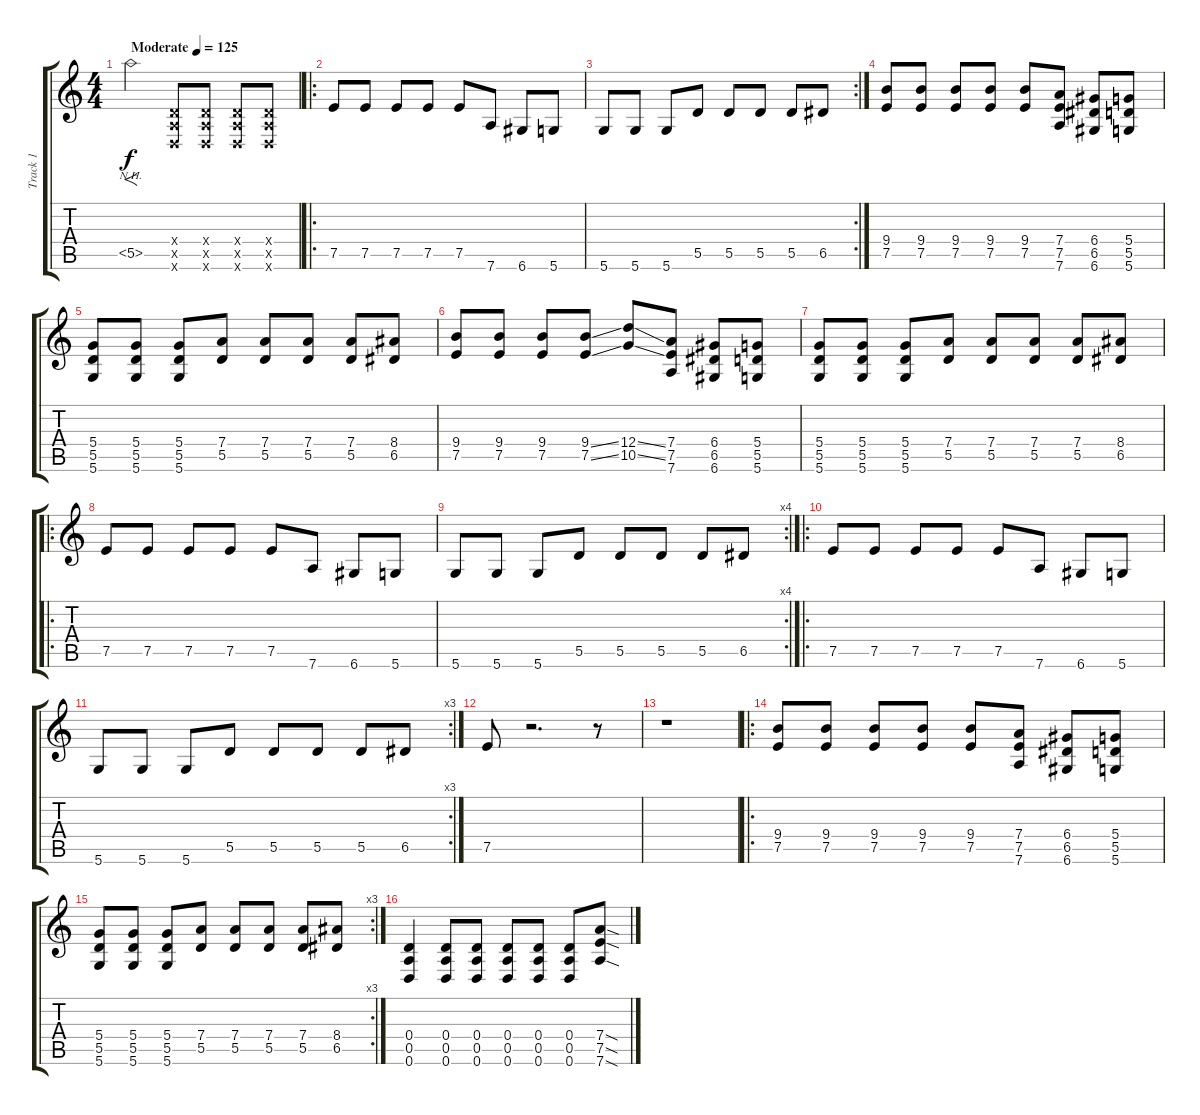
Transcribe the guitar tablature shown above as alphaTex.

\track ("Track 1" "Track 1") {instrument overdrivenguitar}
\staff {score tabs}
\tuning (E4 B3 G3 D3 A2 D2) {hide}
\ts (4 4)
\tempo (125 "Moderate")
\clef g2
\ks c
5.5{nh}.2{f dy f instrument overdrivenguitar} (0.4{x} 0.5{x} 0.6{x}).8 (0.4{x} 0.5{x} 0.6{x}).8 (0.4{x} 0.5{x} 0.6{x}).8 (0.4{x} 0.5{x} 0.6{x}).8 |
\ro
7.5.8{balance 13} 7.5.8 7.5.8 7.5.8 7.5.8 7.6.8 6.6.8 5.6.8 |
\rc 2
5.6.8 5.6.8 5.6.8 5.5.8 5.5.8 5.5.8 5.5.8 6.5.8 |
(9.4 7.5).8 (9.4 7.5).8 (9.4 7.5).8 (9.4 7.5).8 (9.4 7.5).8 (7.4 7.5 7.6).8 (6.4 6.5 6.6).8 (5.4 5.5 5.6).8 |
(5.4 5.5 5.6).8 (5.4 5.5 5.6).8 (5.4 5.5 5.6).8 (7.4 5.5).8 (7.4 5.5).8 (7.4 5.5).8 (7.4 5.5).8 (8.4 6.5).8 |
(9.4 7.5).8 (9.4 7.5).8 (9.4 7.5).8 (9.4{ss} 7.5{ss}).8 (12.4{ss} 10.5{ss}).8 (7.4 7.5 7.6).8 (6.4 6.5 6.6).8 (5.4 5.5 5.6).8 |
(5.4 5.5 5.6).8 (5.4 5.5 5.6).8 (5.4 5.5 5.6).8 (7.4 5.5).8 (7.4 5.5).8 (7.4 5.5).8 (7.4 5.5).8 (8.4 6.5).8 |
\ro
7.5.8{balance 8} 7.5.8 7.5.8 7.5.8 7.5.8 7.6.8 6.6.8 5.6.8 |
\rc 4
5.6.8 5.6.8 5.6.8 5.5.8 5.5.8 5.5.8 5.5.8 6.5.8 |
\ro
7.5.8{balance 13} 7.5.8 7.5.8 7.5.8 7.5.8 7.6.8 6.6.8 5.6.8 |
\rc 3
5.6.8 5.6.8 5.6.8 5.5.8 5.5.8 5.5.8 5.5.8 6.5.8 |
7.5.8 r.2{d} r.8 |
r.1 |
\ro
(9.4 7.5).8 (9.4 7.5).8 (9.4 7.5).8 (9.4 7.5).8 (9.4 7.5).8 (7.4 7.5 7.6).8 (6.4 6.5 6.6).8 (5.4 5.5 5.6).8 |
\rc 3
(5.4 5.5 5.6).8 (5.4 5.5 5.6).8 (5.4 5.5 5.6).8 (7.4 5.5).8 (7.4 5.5).8 (7.4 5.5).8 (7.4 5.5).8 (8.4 6.5).8 |
(0.4 0.5 0.6).4 (0.4 0.5 0.6).8 (0.4 0.5 0.6).8 (0.4 0.5 0.6).8 (0.4 0.5 0.6).8 (0.4 0.5 0.6).8 (7.4{sod} 7.5{sod} 7.6{sod}).8
